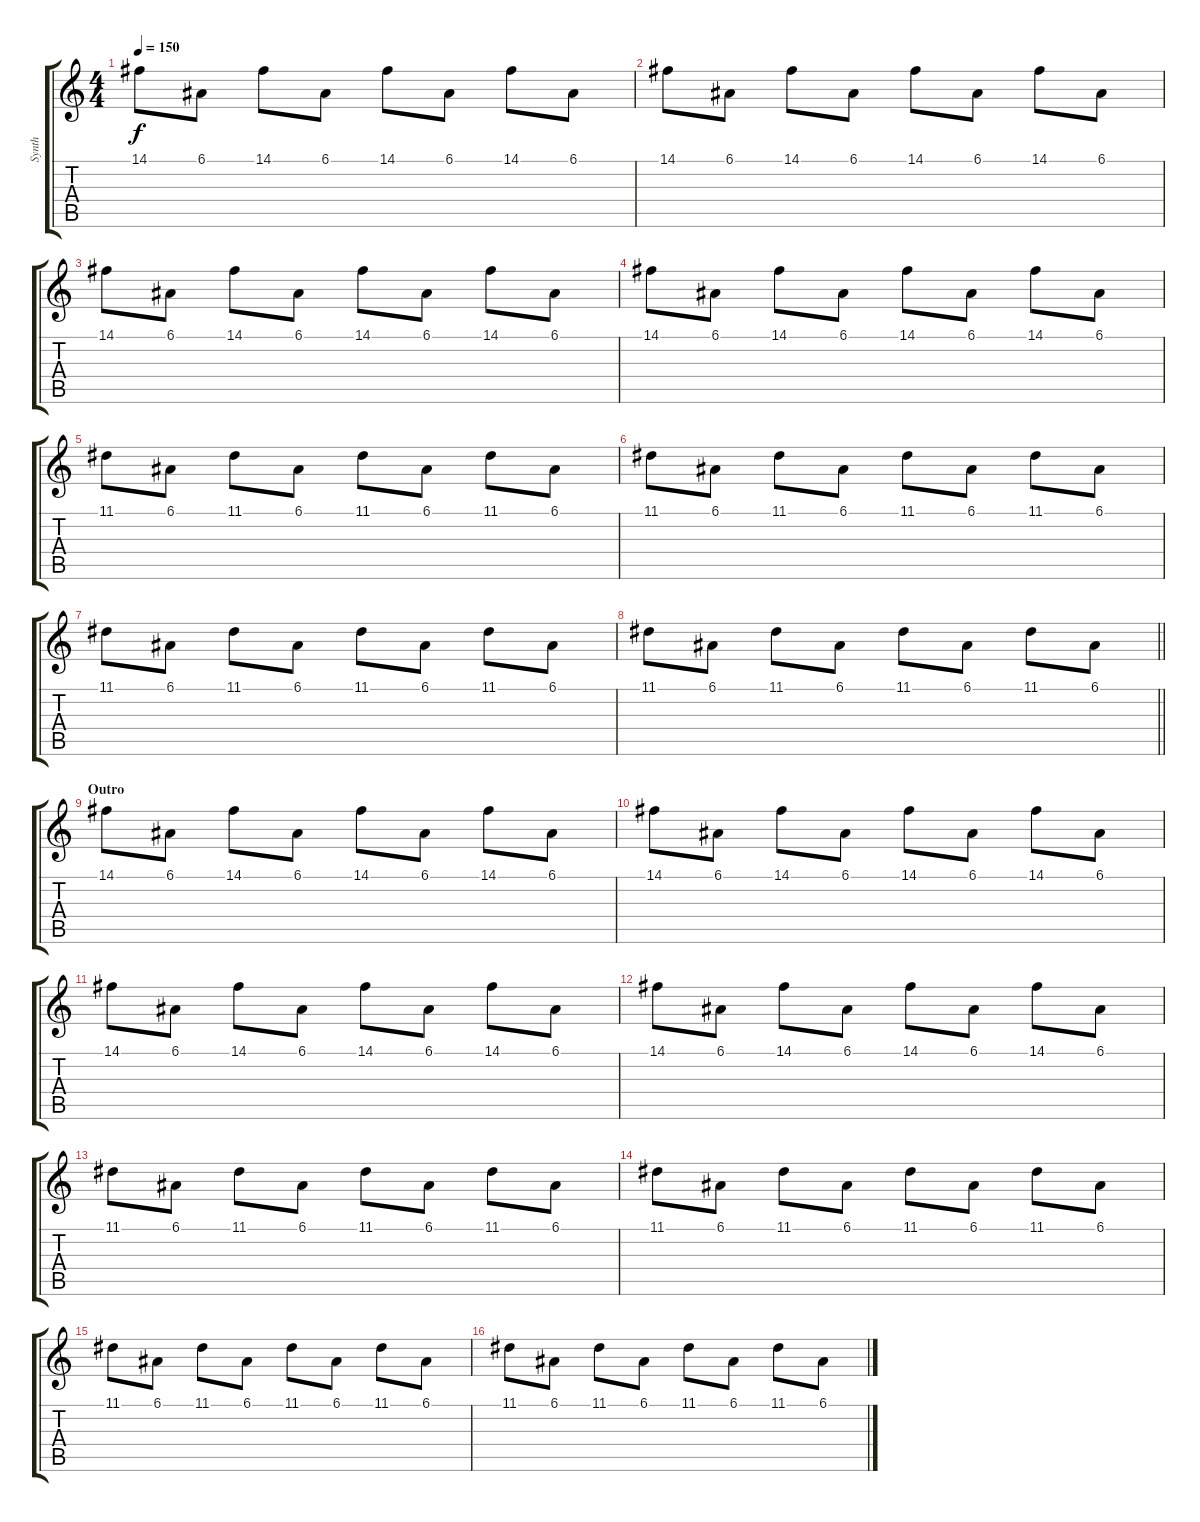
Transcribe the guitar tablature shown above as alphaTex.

\track ("Synth" "Synth") {instrument lead2sawtooth bank 255}
\staff {score tabs}
\tuning (E4 B3 G3 D3 A2 E2) {hide}
\ts (4 4)
\tempo 150
\clef g2
\ks c
14.1.8{dy f} 6.1.8 14.1.8 6.1.8 14.1.8 6.1.8 14.1.8 6.1.8 |
14.1.8 6.1.8 14.1.8 6.1.8 14.1.8 6.1.8 14.1.8 6.1.8 |
14.1.8 6.1.8 14.1.8 6.1.8 14.1.8 6.1.8 14.1.8 6.1.8 |
14.1.8 6.1.8 14.1.8 6.1.8 14.1.8 6.1.8 14.1.8 6.1.8 |
11.1.8 6.1.8 11.1.8 6.1.8 11.1.8 6.1.8 11.1.8 6.1.8 |
11.1.8 6.1.8 11.1.8 6.1.8 11.1.8 6.1.8 11.1.8 6.1.8 |
11.1.8 6.1.8 11.1.8 6.1.8 11.1.8 6.1.8 11.1.8 6.1.8 |
\barLineRight lightlight
11.1.8 6.1.8 11.1.8 6.1.8 11.1.8 6.1.8 11.1.8 6.1.8 |
\section ("" "Outro")
14.1.8 6.1.8 14.1.8 6.1.8 14.1.8 6.1.8 14.1.8 6.1.8 |
14.1.8 6.1.8 14.1.8 6.1.8 14.1.8 6.1.8 14.1.8 6.1.8 |
14.1.8 6.1.8 14.1.8 6.1.8 14.1.8 6.1.8 14.1.8 6.1.8 |
14.1.8 6.1.8 14.1.8 6.1.8 14.1.8 6.1.8 14.1.8 6.1.8 |
11.1.8 6.1.8 11.1.8 6.1.8 11.1.8 6.1.8 11.1.8 6.1.8 |
11.1.8 6.1.8 11.1.8 6.1.8 11.1.8 6.1.8 11.1.8 6.1.8 |
11.1.8 6.1.8 11.1.8 6.1.8 11.1.8 6.1.8 11.1.8 6.1.8 |
11.1.8 6.1.8 11.1.8 6.1.8 11.1.8 6.1.8 11.1.8 6.1.8
